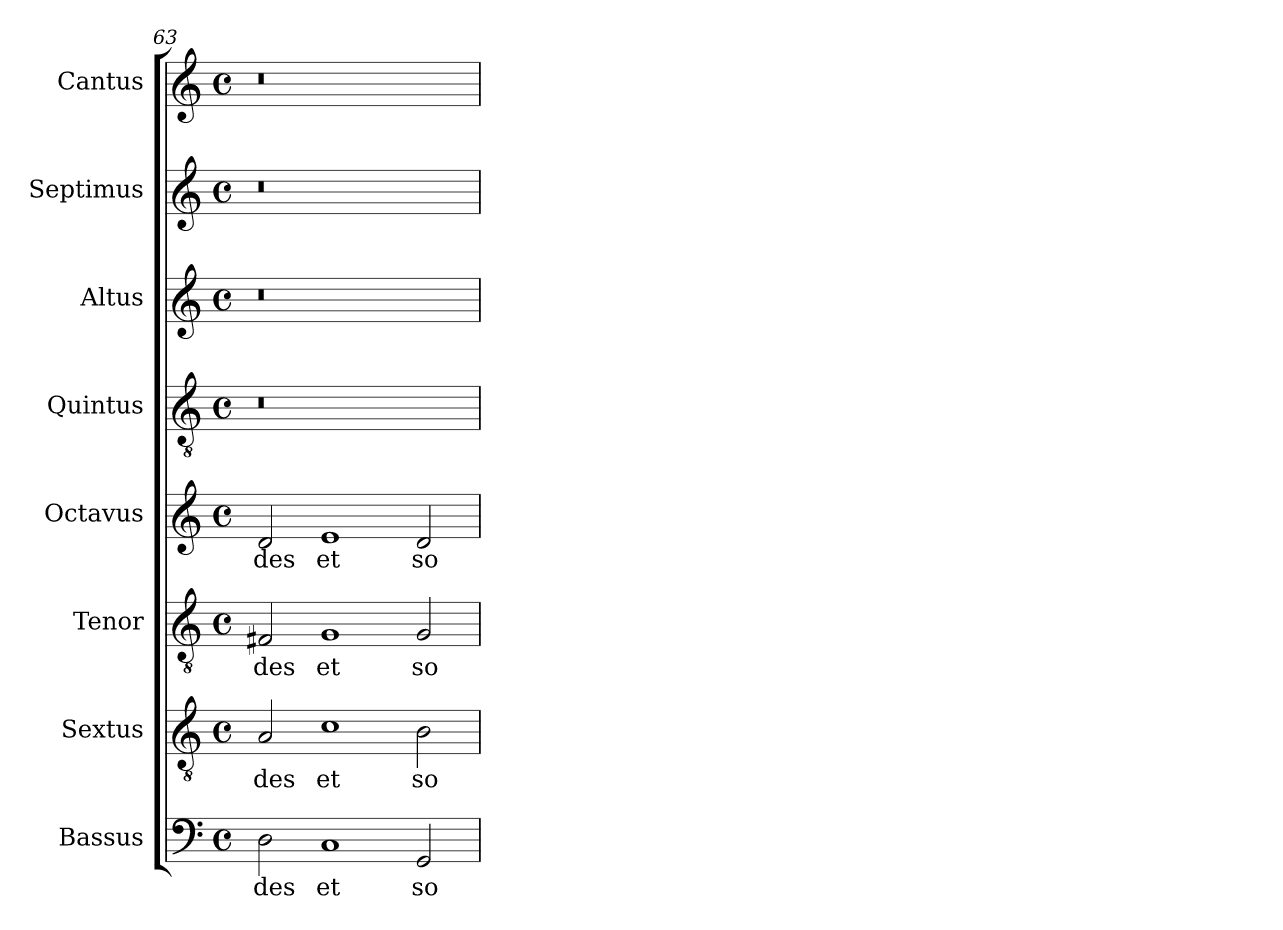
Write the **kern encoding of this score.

**kern	**text	**kern	**text	**kern	**text	**kern	**text	**kern	**kern	**kern	**kern
*part8	*part8	*part7	*part7	*part6	*part6	*part5	*part5	*part4	*part3	*part2	*part1
*staff8	*staff8	*staff7	*staff7	*staff6	*staff6	*staff5	*staff5	*staff4	*staff3	*staff2	*staff1
*I"Bassus	*	*I"Sextus	*	*I"Tenor	*	*I"Octavus	*	*I"Quintus	*I"Altus	*I"Septimus	*I"Cantus
*clefF4	*	*clefGv2	*	*clefGv2	*	*clefG2	*	*clefGv2	*clefG2	*clefG2	*clefG2
*	*	*	*	*	*	*	*	*	*	*k[]	*
*	*	*	*	*	*	*	*	*	*	*C:	*
*M4/4	*	*M4/4	*	*M4/4	*	*M4/4	*	*M4/4	*M4/4	*M4/4	*M4/4
*met(c)	*	*met(c)	*	*met(c)	*	*met(c)	*	*met(c)	*met(c)	*met(c)	*met(c)
=63	=63	=63	=63	=63	=63	=63	=63	=63	=63	=63	=63
!	!LO:LY:b:cj	!	!LO:LY:b:cj	!	!LO:LY:b:cj	!	!LO:LY:b:cj	!	!	!	!
2D\	des	2A/	des	2F#X/	-des	2d/	-des	0r	0r	0r	0r
!	!LO:LY:b:cj	!	!LO:LY:b:cj	!	!LO:LY:b:cj	!	!LO:LY:b:cj	!	!	!	!
1C	et	1c	et	1G	et	1e	et	.	.	.	.
!	!LO:LY:b:cj	!	!LO:LY:b:cj	!	!LO:LY:b:cj	!	!LO:LY:b:cj	!	!	!	!
2GG/	so	2B\	so	2G/	so-	2d/	so-	.	.	.	.
=	=	=	=	=	=	=	=	=	=	=	=
*-	*-	*-	*-	*-	*-	*-	*-	*-	*-	*-	*-
